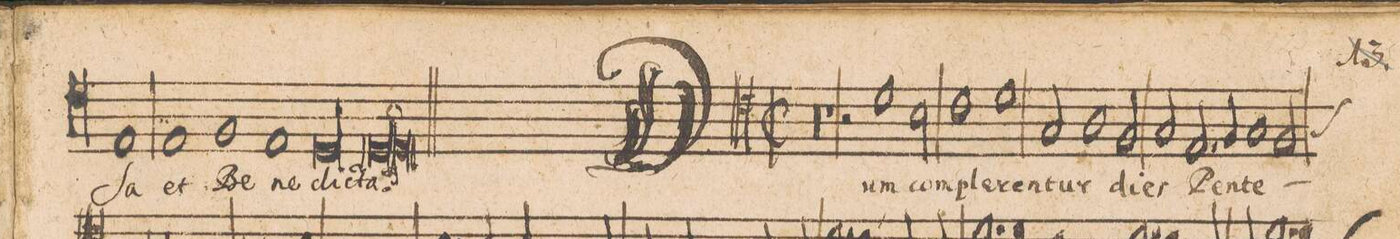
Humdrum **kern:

**kern	**text
*I"[TENOR.]	*
*clefC4	*
*k[]	*
*met(C|)	*
*M2/1	*
1E	-ſa
=38-	=38-
1E	et
1Fny	Be-
=39-	=39-
1E	-ne-
00D	-di-
=40-	=40-
=41-	=41-
00D	-cta.
=||	=||
*-	*-
